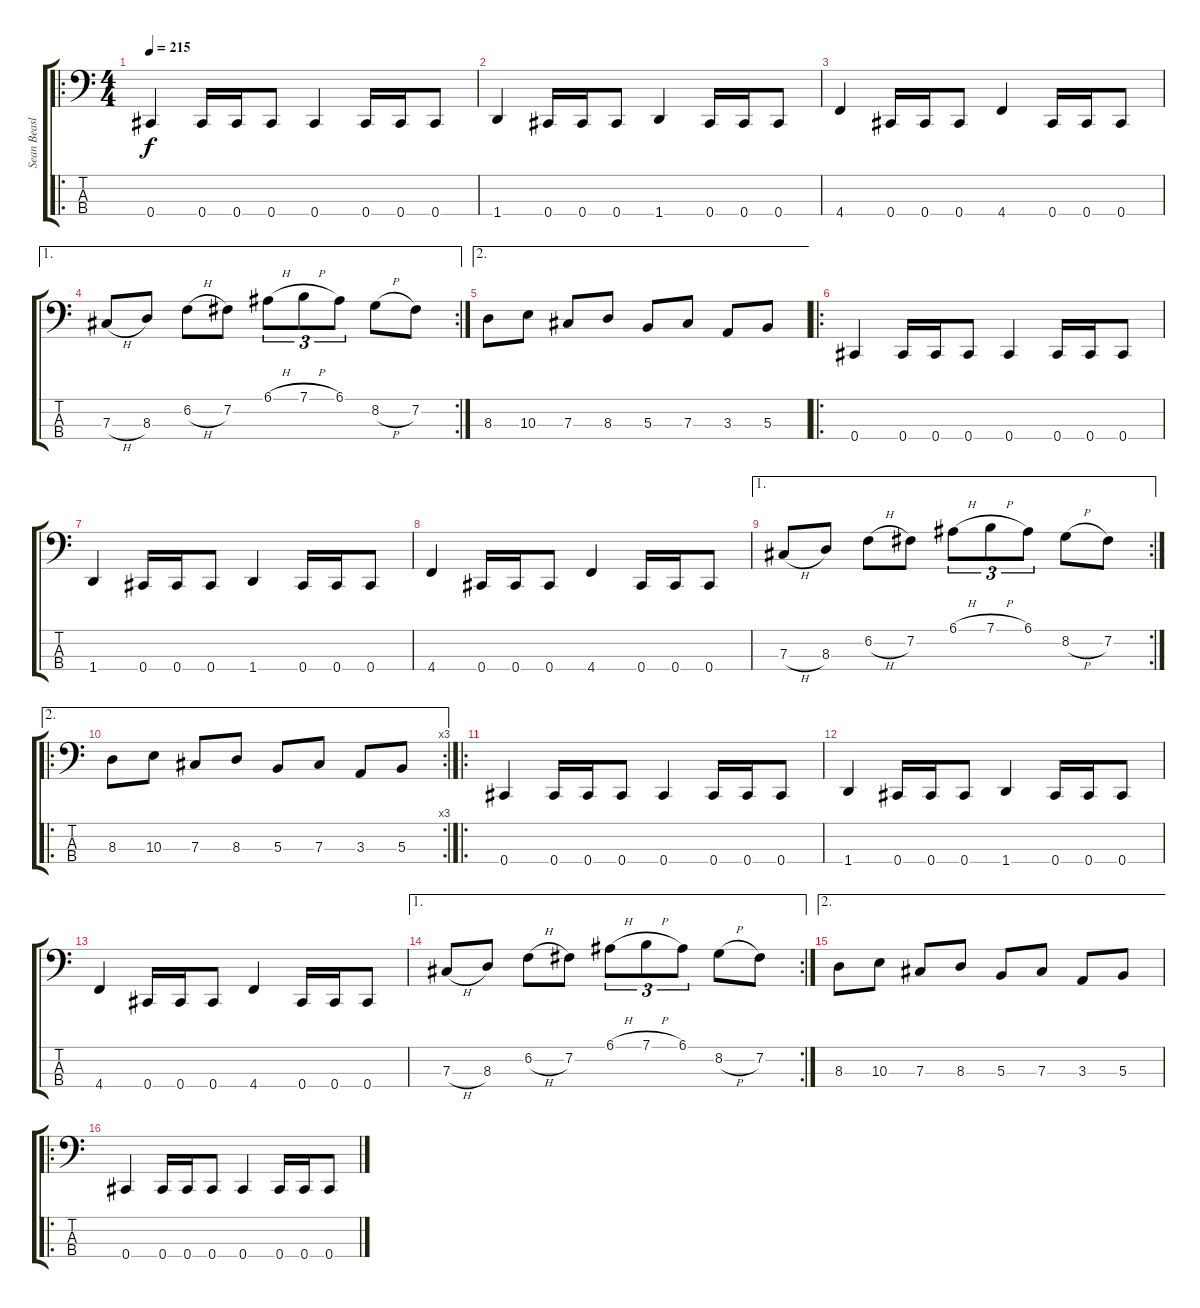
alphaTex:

\track ("Sean Beasley" "Sean Beasl") {instrument electricbasspick}
\staff {score tabs}
\tuning (E2 B1 Gb1 Db1) {hide}
\ro
\ts (4 4)
\tempo 215
\clef f4
\ks c
0.4.4{dy f} 0.4.16 0.4.16 0.4.8 0.4.4 0.4.16 0.4.16 0.4.8 |
1.4.4 0.4.16 0.4.16 0.4.8 1.4.4 0.4.16 0.4.16 0.4.8 |
4.4.4 0.4.16 0.4.16 0.4.8 4.4.4 0.4.16 0.4.16 0.4.8 |
\ae 1
\rc 2
7.3{h}.8 8.3.8 6.2{h}.8 7.2.8 6.1{h}.8{tu (3 2)} 7.1{h}.8{tu (3 2)} 6.1.8{tu (3 2)} 8.2{h}.8 7.2.8 |
\ae 2
8.3.8 10.3.8 7.3.8 8.3.8 5.3.8 7.3.8 3.3.8 5.3.8 |
\ro
0.4.4 0.4.16 0.4.16 0.4.8 0.4.4 0.4.16 0.4.16 0.4.8 |
1.4.4 0.4.16 0.4.16 0.4.8 1.4.4 0.4.16 0.4.16 0.4.8 |
4.4.4 0.4.16 0.4.16 0.4.8 4.4.4 0.4.16 0.4.16 0.4.8 |
\ae 1
\rc 2
7.3{h}.8 8.3.8 6.2{h}.8 7.2.8 6.1{h}.8{tu (3 2)} 7.1{h}.8{tu (3 2)} 6.1.8{tu (3 2)} 8.2{h}.8 7.2.8 |
\ae 2
\ro
\rc 3
8.3.8 10.3.8 7.3.8 8.3.8 5.3.8 7.3.8 3.3.8 5.3.8 |
\ro
0.4.4 0.4.16 0.4.16 0.4.8 0.4.4 0.4.16 0.4.16 0.4.8 |
1.4.4 0.4.16 0.4.16 0.4.8 1.4.4 0.4.16 0.4.16 0.4.8 |
4.4.4 0.4.16 0.4.16 0.4.8 4.4.4 0.4.16 0.4.16 0.4.8 |
\ae 1
\rc 2
7.3{h}.8 8.3.8 6.2{h}.8 7.2.8 6.1{h}.8{tu (3 2)} 7.1{h}.8{tu (3 2)} 6.1.8{tu (3 2)} 8.2{h}.8 7.2.8 |
\ae 2
8.3.8 10.3.8 7.3.8 8.3.8 5.3.8 7.3.8 3.3.8 5.3.8 |
\ro
0.4.4 0.4.16 0.4.16 0.4.8 0.4.4 0.4.16 0.4.16 0.4.8
